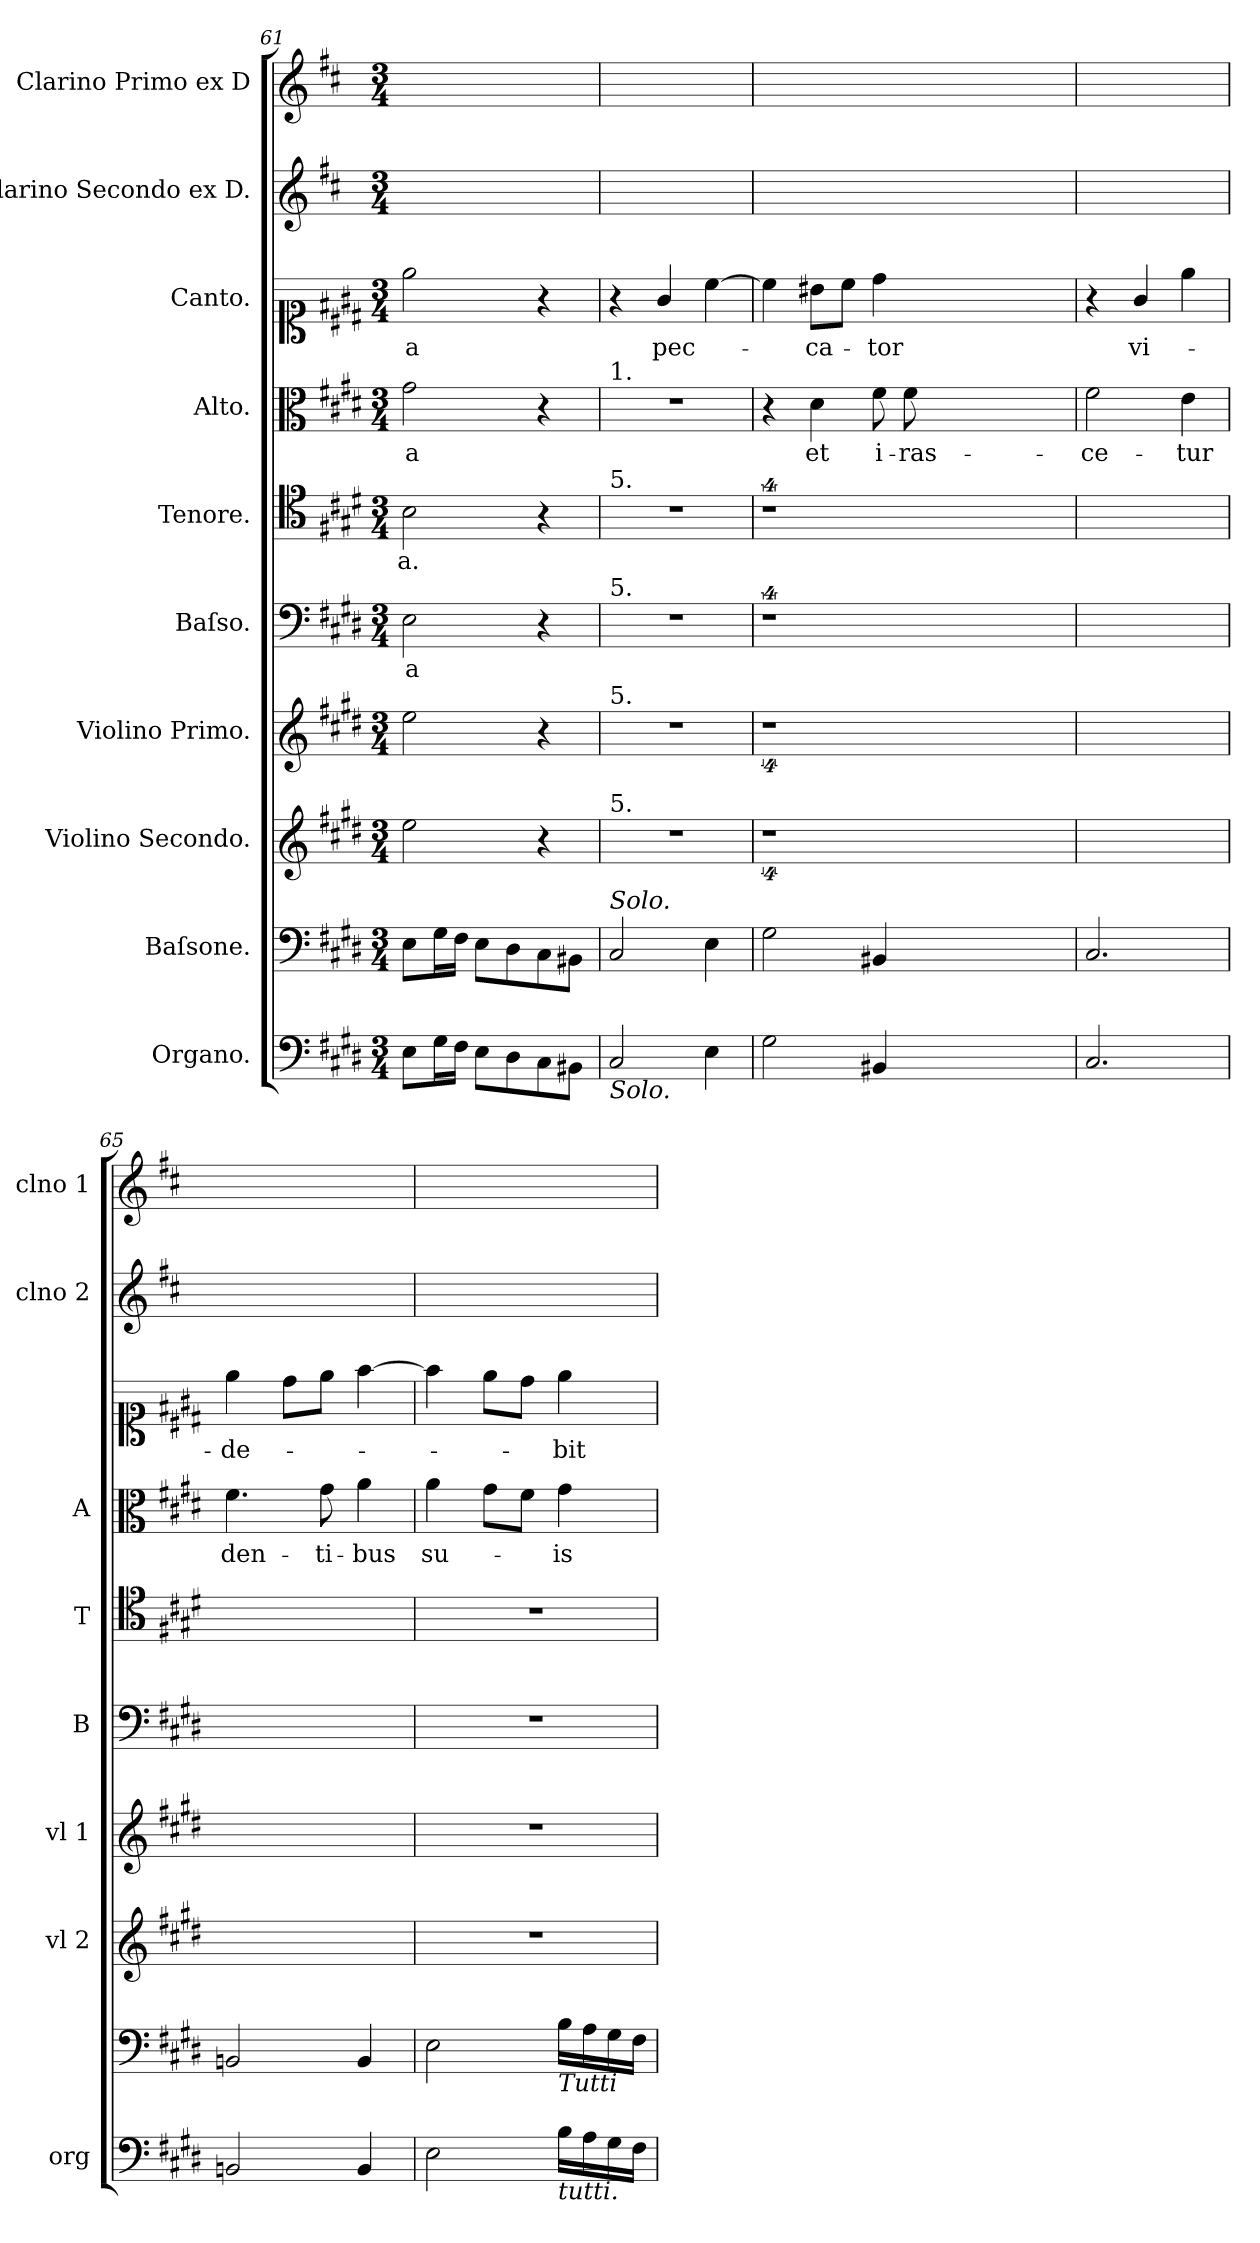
**kern	**kern	**kern	**kern	**kern	**text	**kern	**text	**kern	**text	**kern	**text	**kern	**kern
*part10	*part9	*part8	*part7	*part6	*part6	*part5	*part5	*part4	*part4	*part3	*part3	*part2	*part1
*staff10	*staff9	*staff8	*staff7	*staff6	*staff6	*staff5	*staff5	*staff4	*staff4	*staff3	*staff3	*staff2	*staff1
*I"Organo.	*I"Baſsone.	*I"Violino Secondo.	*I"Violino Primo.	*I"Baſso.	*	*I"Tenore.	*	*I"Alto.	*	*I"Canto.	*	*I"Clarino Secondo ex D.	*I"Clarino Primo ex D
*I'org	*	*I'vl 2	*I'vl 1	*I'B	*	*I'T	*	*I'A	*	*	*	*I'clno 2	*I'clno 1
*clefF4	*clefF4	*clefG2	*clefG2	*clefF4	*	*clefC4	*	*clefC3	*	*clefC1	*	*clefG2	*clefG2
*	*	*	*	*	*	*	*	*	*	*	*	*ITrd-1c-2	*ITrd-1c-2
*k[f#c#g#d#]	*k[f#c#g#d#]	*k[f#c#g#d#]	*k[f#c#g#d#]	*k[f#c#g#d#]	*	*k[f#c#g#d#]	*	*k[f#c#g#d#]	*	*k[f#c#g#d#]	*	*k[f#c#g#d#]	*k[f#c#g#d#]
*E:	*E:	*E:	*E:	*E:	*	*E:	*	*E:	*	*E:	*	*E:	*E:
*M3/4	*M3/4	*M3/4	*M3/4	*M3/4	*	*M3/4	*	*M3/4	*	*M3/4	*	*M3/4	*M3/4
=61	=61	=61	=61	=61	=61	=61	=61	=61	=61	=61	=61	=61	=61
8E\L	8E\L	2ee\	2ee\	2E\	-a	2B\	-a.	2g#\	-a	2ee\	-a	2.ryy	2.ryy
16G#\L	16G#\L	.	.	.	.	.	.	.	.	.	.	.	.
16F#\JJ	16F#\JJ	.	.	.	.	.	.	.	.	.	.	.	.
8E\L	8E\L	.	.	.	.	.	.	.	.	.	.	.	.
8D#\	8D#\	.	.	.	.	.	.	.	.	.	.	.	.
8C#\	8C#\	4r	4r	4r	.	4r	.	4r	.	4r	.	.	.
8BB#X\J	8BB#X\J	.	.	.	.	.	.	.	.	.	.	.	.
=62	=62	=62	=62	=62	=62	=62	=62	=62	=62	=62	=62	=62	=62
!	!	!	!	!	!	!	!	!LO:TX:a:t=1.	!	!	!	!	!
!	!	!	!	!	!	!LO:TX:a:t=5.	!	!	!	!	!	!	!
!	!	!	!	!LO:TX:a:t=5.	!	!	!	!	!	!	!	!	!
!	!	!	!LO:TX:a:t=5.	!	!	!	!	!	!	!	!	!	!
!	!	!LO:TX:a:t=5.	!	!	!	!	!	!	!	!	!	!	!
!	!LO:TX:a:i:t=Solo.	!	!	!	!	!	!	!	!	!	!	!	!
!LO:TX:b:i:t=Solo.	!	!	!	!	!	!	!	!	!	!	!	!	!
2C#/	2C#/	2.r	2.r	2.r	.	2.r	.	2.r	.	4r	.	2.ryy	2.ryy
.	.	.	.	.	.	.	.	.	.	4g#/	pec-	.	.
4E\	4E\	.	.	.	.	.	.	.	.	[4cc#\	.	.	.
=63	=63	=63	=63	=63	=63	=63	=63	=63	=63	=63	=63	=63	=63
2G#\	2G#\	4%9r	4%9r	4%9r	.	4%9r	.	4r	.	4cc#\]	.	2.ryy	2.ryy
.	.	.	.	.	.	.	.	4d#\	et	8b#X\L	-ca-	.	.
.	.	.	.	.	.	.	.	.	.	8cc#\J	.	.	.
4BB#X/	4BB#X/	.	.	.	.	.	.	8f#\	i-	4dd#\	-tor	.	.
.	.	.	.	.	.	.	.	8f#\	-ras-	.	.	.	.
1.ryy	1.ryy	.	.	.	.	.	.	1.ryy	.	1.ryy	.	1.ryy	1.ryy
=64	=64	=64	=64	=64	=64	=64	=64	=64	=64	=64	=64	=64	=64
2.C#/	2.C#/	2.ryy	2.ryy	2.ryy	.	2.ryy	.	2f#\	-ce-	4r	.	2.ryy	2.ryy
.	.	.	.	.	.	.	.	.	.	4g#/	vi-	.	.
.	.	.	.	.	.	.	.	4e\	-tur	4ee\	.	.	.
=65	=65	=65	=65	=65	=65	=65	=65	=65	=65	=65	=65	=65	=65
2BBn/	2BBn/	2.ryy	2.ryy	2.ryy	.	2.ryy	.	4.f#\	den-	4ee\	-de-	2.ryy	2.ryy
.	.	.	.	.	.	.	.	.	.	8dd#\L	.	.	.
.	.	.	.	.	.	.	.	8g#\	-ti-	8ee\J	.	.	.
4BB/	4BB/	.	.	.	.	.	.	4a\	-bus	[4ff#\	.	.	.
=66	=66	=66	=66	=66	=66	=66	=66	=66	=66	=66	=66	=66	=66
2E\	2E\	2.r	2.r	2.r	.	2.r	.	4a\	su-	4ff#\]	.	2.ryy	2.ryy
.	.	.	.	.	.	.	.	8g#\L	.	8ee\L	.	.	.
.	.	.	.	.	.	.	.	8f#\J	.	8dd#\J	.	.	.
!	!LO:TX:b:i:t=Tutti	!	!	!	!	!	!	!	!	!	!	!	!
!LO:TX:b:i:t=tutti.	!	!	!	!	!	!	!	!	!	!	!	!	!
16B\LL	16B\LL	.	.	.	.	.	.	4g#\	-is	4ee\	-bit	.	.
16A\	16A\	.	.	.	.	.	.	.	.	.	.	.	.
16G#\	16G#\	.	.	.	.	.	.	.	.	.	.	.	.
16F#\JJ	16F#\JJ	.	.	.	.	.	.	.	.	.	.	.	.
=	=	=	=	=	=	=	=	=	=	=	=	=	=
*-	*-	*-	*-	*-	*-	*-	*-	*-	*-	*-	*-	*-	*-
